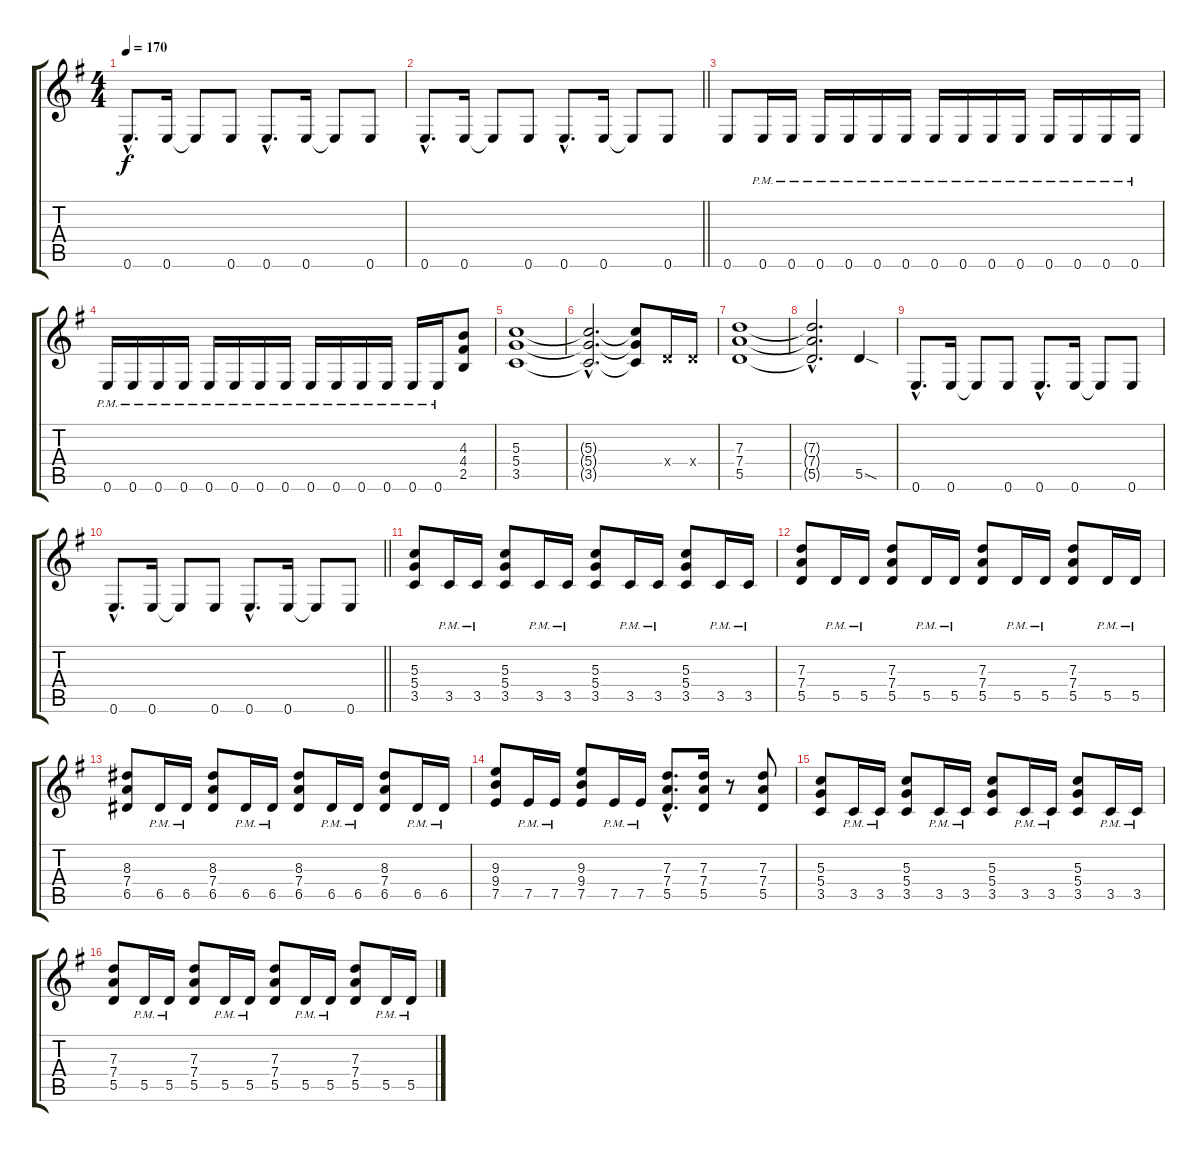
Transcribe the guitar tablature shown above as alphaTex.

\track "" {instrument distortionguitar}
\staff {score tabs}
\tuning (E4 B3 G3 D3 A2 E2) {hide}
\ts (4 4)
\tempo 170
\clef g2
\ks g
0.6{hac}.8{d dy f} 0.6.16 0.6{t}.8 0.6.8 0.6{hac}.8{d} 0.6.16 0.6{t}.8 0.6.8 |
\barLineRight lightlight
0.6{hac}.8{d} 0.6.16 0.6{t}.8 0.6.8 0.6{hac}.8{d} 0.6.16 0.6{t}.8 0.6.8 |
0.6.8 0.6{pm}.16 0.6{pm}.16 0.6{pm}.16 0.6{pm}.16 0.6{pm}.16 0.6{pm}.16 0.6{pm}.16 0.6{pm}.16 0.6{pm}.16 0.6{pm}.16 0.6{pm}.16 0.6{pm}.16 0.6{pm}.16 0.6{pm}.16 |
0.6{pm}.16 0.6{pm}.16 0.6{pm}.16 0.6{pm}.16 0.6{pm}.16 0.6{pm}.16 0.6{pm}.16 0.6{pm}.16 0.6{pm}.16 0.6{pm}.16 0.6{pm}.16 0.6{pm}.16 0.6{pm}.16 0.6{pm}.16 (4.3 4.4 2.5).8 |
(5.3 5.4 3.5).1 |
(5.3{hac t} 5.4{hac t} 3.5{hac t}).2{d} (5.3{t} 5.4{t} 3.5{t}).8 0.4{x}.16 0.4{x}.16 |
(7.3 7.4 5.5).1 |
(7.3{hac t} 7.4{hac t} 5.5{hac t}).2{d} 5.5{sod}.4 |
0.6{hac}.8{d} 0.6.16 0.6{t}.8 0.6.8 0.6{hac}.8{d} 0.6.16 0.6{t}.8 0.6.8 |
\barLineRight lightlight
0.6{hac}.8{d} 0.6.16 0.6{t}.8 0.6.8 0.6{hac}.8{d} 0.6.16 0.6{t}.8 0.6.8 |
(5.3 5.4 3.5).8 3.5{pm}.16 3.5{pm}.16 (5.3 5.4 3.5).8 3.5{pm}.16 3.5{pm}.16 (5.3 5.4 3.5).8 3.5{pm}.16 3.5{pm}.16 (5.3 5.4 3.5).8 3.5{pm}.16 3.5{pm}.16 |
(7.3 7.4 5.5).8 5.5{pm}.16 5.5{pm}.16 (7.3 7.4 5.5).8 5.5{pm}.16 5.5{pm}.16 (7.3 7.4 5.5).8 5.5{pm}.16 5.5{pm}.16 (7.3 7.4 5.5).8 5.5{pm}.16 5.5{pm}.16 |
(8.3 7.4 6.5).8 6.5{pm}.16 6.5{pm}.16 (8.3 7.4 6.5).8 6.5{pm}.16 6.5{pm}.16 (8.3 7.4 6.5).8 6.5{pm}.16 6.5{pm}.16 (8.3 7.4 6.5).8 6.5{pm}.16 6.5{pm}.16 |
(9.3 9.4 7.5).8 7.5{pm}.16 7.5{pm}.16 (9.3 9.4 7.5).8 7.5{pm}.16 7.5{pm}.16 (7.3{hac} 7.4{hac} 5.5{hac}).8{d} (7.3 7.4 5.5).16 r.8 (7.3 7.4 5.5).8 |
(5.3 5.4 3.5).8 3.5{pm}.16 3.5{pm}.16 (5.3 5.4 3.5).8 3.5{pm}.16 3.5{pm}.16 (5.3 5.4 3.5).8 3.5{pm}.16 3.5{pm}.16 (5.3 5.4 3.5).8 3.5{pm}.16 3.5{pm}.16 |
(7.3 7.4 5.5).8 5.5{pm}.16 5.5{pm}.16 (7.3 7.4 5.5).8 5.5{pm}.16 5.5{pm}.16 (7.3 7.4 5.5).8 5.5{pm}.16 5.5{pm}.16 (7.3 7.4 5.5).8 5.5{pm}.16 5.5{pm}.16
